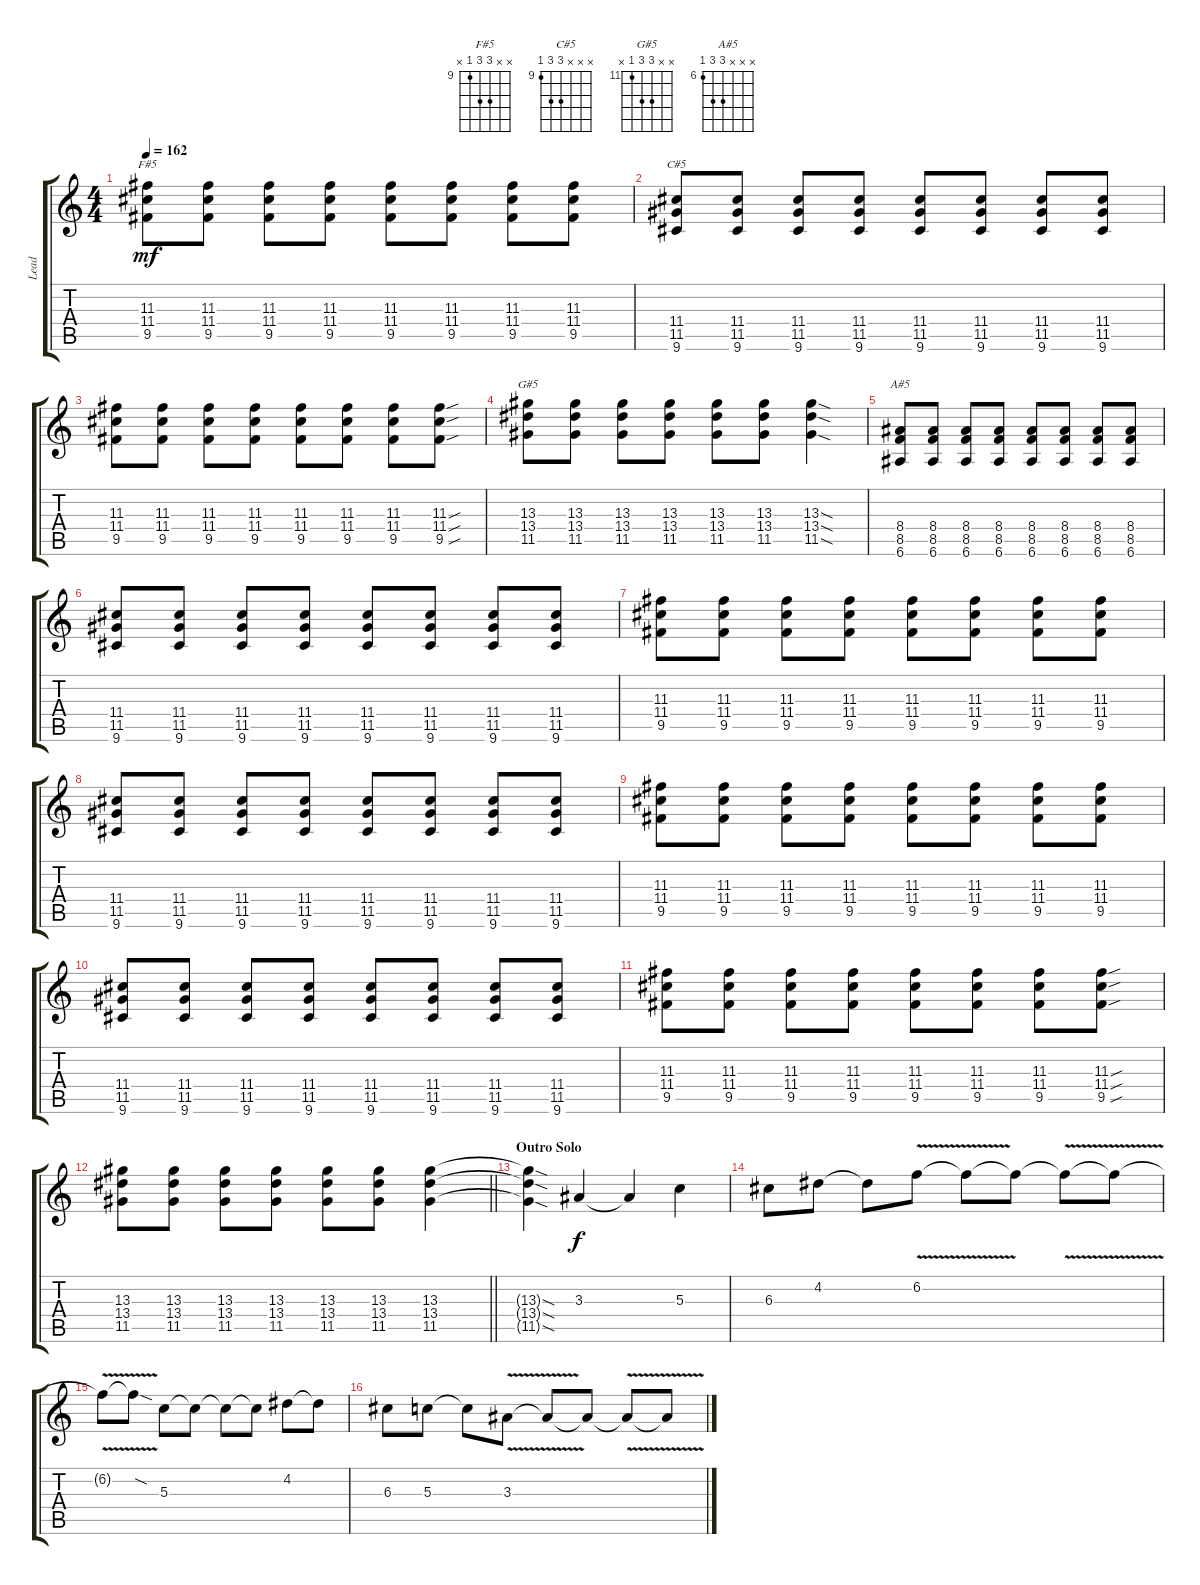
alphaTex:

\track ("Lead" "Lead") {instrument overdrivenguitar}
\staff {score tabs}
\tuning (E4 B3 G3 D3 A2 E2) {hide}
\chord ("F#5" x x 11 11 9 x) {firstfret 9}
\chord ("C#5" x x x 11 11 9) {firstfret 9}
\chord ("G#5" x x 13 13 11 x) {firstfret 11}
\chord ("A#5" x x x 8 8 6) {firstfret 6}
\ts (4 4)
\tempo 162
\clef g2
\ks c
(11.3 11.4 9.5).8{ch "F#5" dy mf} (11.3 11.4 9.5).8 (11.3 11.4 9.5).8 (11.3 11.4 9.5).8 (11.3 11.4 9.5).8 (11.3 11.4 9.5).8 (11.3 11.4 9.5).8 (11.3 11.4 9.5).8 |
(11.4 11.5 9.6).8{ch "C#5"} (11.4 11.5 9.6).8 (11.4 11.5 9.6).8 (11.4 11.5 9.6).8 (11.4 11.5 9.6).8 (11.4 11.5 9.6).8 (11.4 11.5 9.6).8 (11.4 11.5 9.6).8 |
(11.3 11.4 9.5).8 (11.3 11.4 9.5).8 (11.3 11.4 9.5).8 (11.3 11.4 9.5).8 (11.3 11.4 9.5).8 (11.3 11.4 9.5).8 (11.3 11.4 9.5).8 (11.3{sou} 11.4{sou} 9.5{sou}).8 |
(13.3 13.4 11.5).8{ch "G#5"} (13.3 13.4 11.5).8 (13.3 13.4 11.5).8 (13.3 13.4 11.5).8 (13.3 13.4 11.5).8 (13.3 13.4 11.5).8 (13.3{sod} 13.4{sod} 11.5{sod}).4 |
(8.4 8.5 6.6).8{ch "A#5"} (8.4 8.5 6.6).8 (8.4 8.5 6.6).8 (8.4 8.5 6.6).8 (8.4 8.5 6.6).8 (8.4 8.5 6.6).8 (8.4 8.5 6.6).8 (8.4 8.5 6.6).8 |
(11.4 11.5 9.6).8 (11.4 11.5 9.6).8 (11.4 11.5 9.6).8 (11.4 11.5 9.6).8 (11.4 11.5 9.6).8 (11.4 11.5 9.6).8 (11.4 11.5 9.6).8 (11.4 11.5 9.6).8 |
(11.3 11.4 9.5).8 (11.3 11.4 9.5).8 (11.3 11.4 9.5).8 (11.3 11.4 9.5).8 (11.3 11.4 9.5).8 (11.3 11.4 9.5).8 (11.3 11.4 9.5).8 (11.3 11.4 9.5).8 |
(11.4 11.5 9.6).8 (11.4 11.5 9.6).8 (11.4 11.5 9.6).8 (11.4 11.5 9.6).8 (11.4 11.5 9.6).8 (11.4 11.5 9.6).8 (11.4 11.5 9.6).8 (11.4 11.5 9.6).8 |
(11.3 11.4 9.5).8 (11.3 11.4 9.5).8 (11.3 11.4 9.5).8 (11.3 11.4 9.5).8 (11.3 11.4 9.5).8 (11.3 11.4 9.5).8 (11.3 11.4 9.5).8 (11.3 11.4 9.5).8 |
(11.4 11.5 9.6).8 (11.4 11.5 9.6).8 (11.4 11.5 9.6).8 (11.4 11.5 9.6).8 (11.4 11.5 9.6).8 (11.4 11.5 9.6).8 (11.4 11.5 9.6).8 (11.4 11.5 9.6).8 |
(11.3 11.4 9.5).8 (11.3 11.4 9.5).8 (11.3 11.4 9.5).8 (11.3 11.4 9.5).8 (11.3 11.4 9.5).8 (11.3 11.4 9.5).8 (11.3 11.4 9.5).8 (11.3{sou} 11.4{sou} 9.5{sou}).8 |
\barLineRight lightlight
(13.3 13.4 11.5).8 (13.3 13.4 11.5).8 (13.3 13.4 11.5).8 (13.3 13.4 11.5).8 (13.3 13.4 11.5).8 (13.3 13.4 11.5).8 (13.3 13.4 11.5).4 |
\section ("" "Outro Solo")
(13.3{sod t} 13.4{sod t} 11.5{sod t}).4 3.3.4{dy f} 3.3{t}.4 5.3.4 |
6.3.8 4.2.8 4.2{t}.8 6.2{v}.8 6.2{t}.8 6.2{t}.8 6.2{v t}.8 6.2{t}.8 |
6.2{v t}.8 6.2{v sod t}.8 5.3.8 5.3{t}.8 5.3{t}.8 5.3{t}.8 4.2.8 4.2{t}.8 |
6.3.8 5.3.8 5.3{t}.8 3.3{v}.8 3.3{t}.8 3.3{t}.8 3.3{v t}.8 3.3{t}.8
